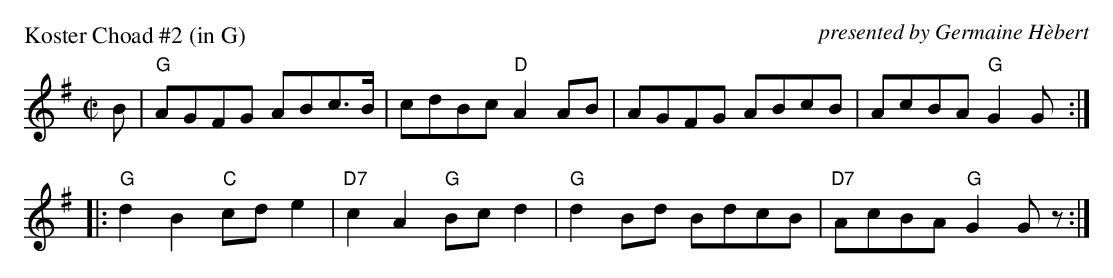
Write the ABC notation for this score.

X:1
P: Koster Choad #2 (in G)
O: presented by Germaine H\`ebert
M: C|
L: 1/8
K: G
B \
| "G"AGFG ABc>B | cdBc "D"A2 AB | AGFG ABcB | AcBA "G"G2 G :|
|: "G"d2B2 "C"cde2 | "D7"c2A2 "G"Bcd2 | "G"d2Bd BdcB | "D7"AcBA "G"G2 Gz :|
